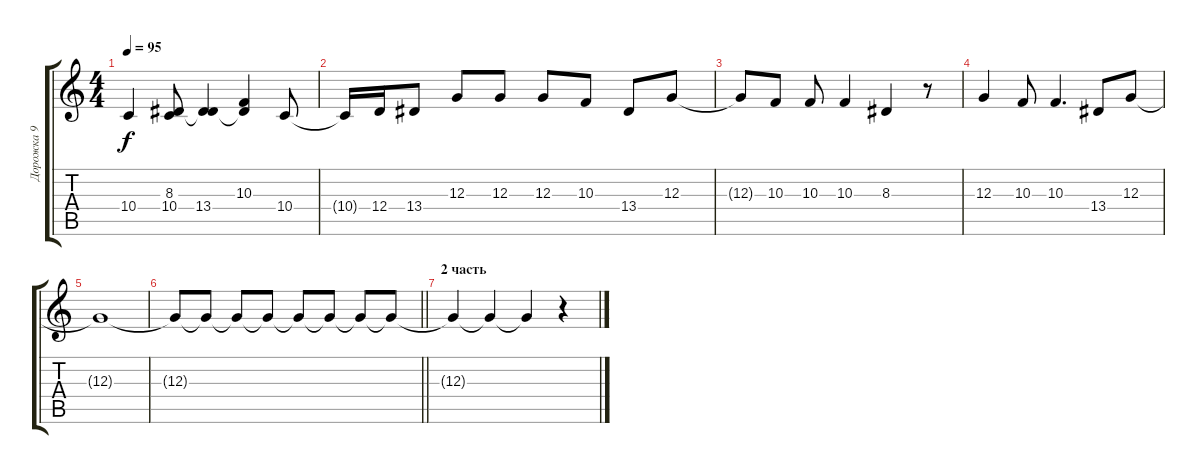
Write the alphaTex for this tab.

\track ("Дорожка 9" "Дорожка 9") {instrument flute}
\staff {score tabs}
\tuning (E4 B3 G3 D3 A2 E2) {hide}
\ts (4 4)
\tempo 95
\clef g2
\ks c
10.4{t}.4{dy f} (8.3 10.4).8 (8.3{t} 13.4).4 (10.3 13.4{t}).4 10.4.8 |
10.4{t}.16 12.4.16 13.4.8 12.3.8 12.3.8 12.3.8 10.3.8 13.4.8 12.3.8 |
12.3{t}.8 10.3.8 10.3.8 10.3.4 8.3.4 r.8 |
12.3.4 10.3.8 10.3.4{d} 13.4.8 12.3.8 |
12.3{t}.1 |
\barLineRight lightlight
12.3{t}.8 12.3{t}.8 12.3{t}.8 12.3{t}.8 12.3{t}.8 12.3{t}.8 12.3{t}.8 12.3{t}.8 |
\section ("" "2 часть")
12.3{t}.4 12.3{t}.4 12.3{t}.4 r.4
